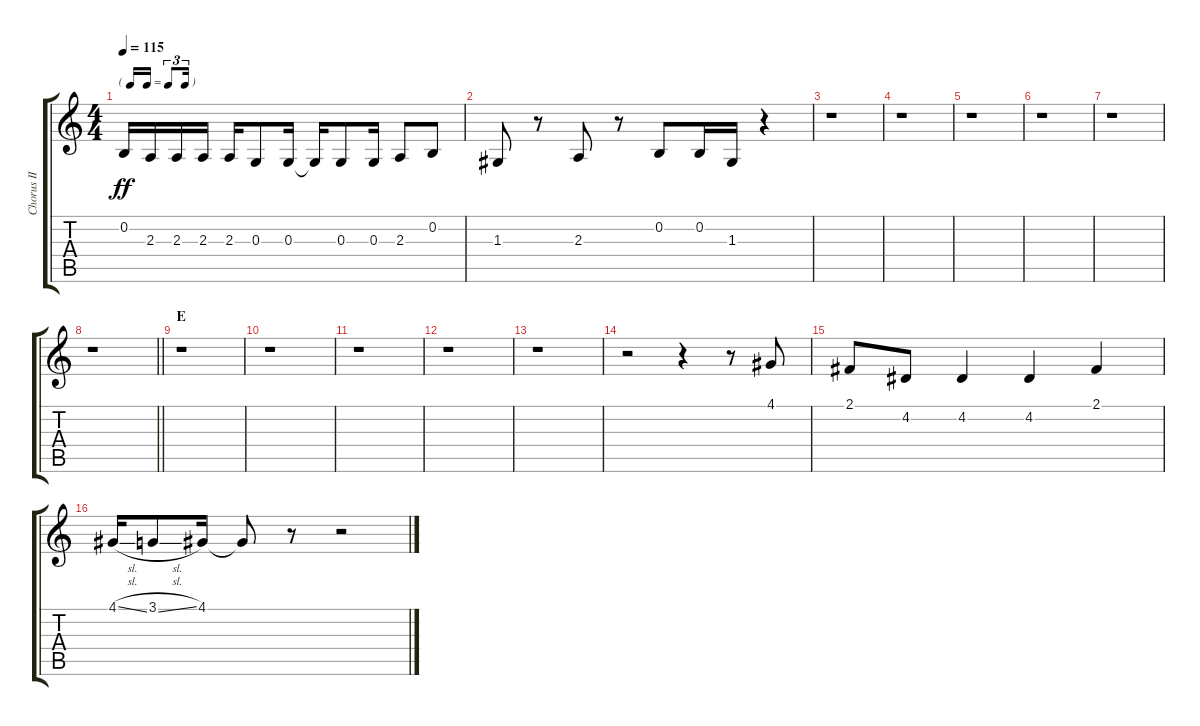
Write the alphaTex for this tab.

\track ("Chorus II" "Chorus II") {instrument voiceoohs}
\staff {score tabs}
\tuning (E4 B3 G3 D3 A2 E2) {hide}
\ts (4 4)
\tf triplet16th
\tempo 115
\clef g2
\ks c
0.2.16{dy ff} 2.3.16 2.3.16 2.3.16 2.3.16 0.3.8 0.3.16 0.3{t}.16 0.3.8 0.3.16 2.3.8 0.2.8 |
1.3.8 r.8 2.3.8 r.8 0.2.8 0.2.16 1.3.16 r.4 |
r.1 |
r.1 |
r.1 |
r.1 |
r.1 |
\barLineRight lightlight
r.1 |
\section ("" "E")
r.1 |
r.1 |
r.1 |
r.1 |
r.1 |
r.2 r.4 r.8 4.1.8 |
2.1.8 4.2.8 4.2.4 4.2.4 2.1.4 |
4.1{sl}.16 3.1{sl}.8 4.1.16 4.1{t}.8 r.8 r.2
